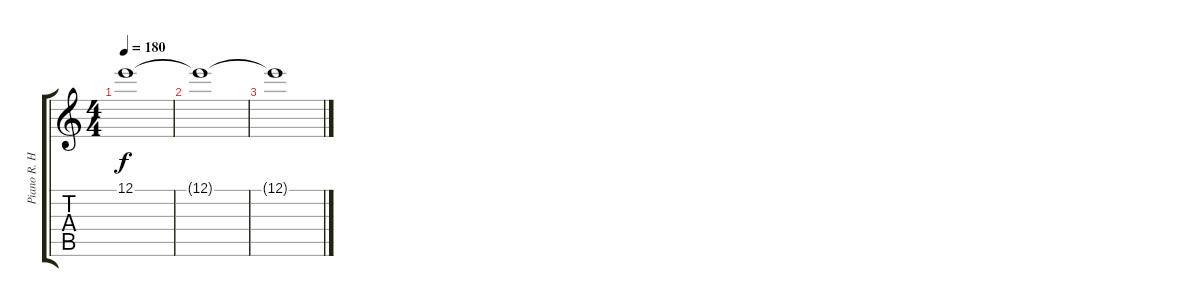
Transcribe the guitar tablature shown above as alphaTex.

\track ("Piano R. Hand" "Piano R. H") {instrument acousticgrandpiano}
\staff {score tabs}
\tuning (E5 B4 G4 D4 A3 E3) {hide}
\ts (4 4)
\tempo 180
\clef g2
\ks c
12.1{t}.1{dy f} |
12.1{t}.1 |
12.1{t}.1
